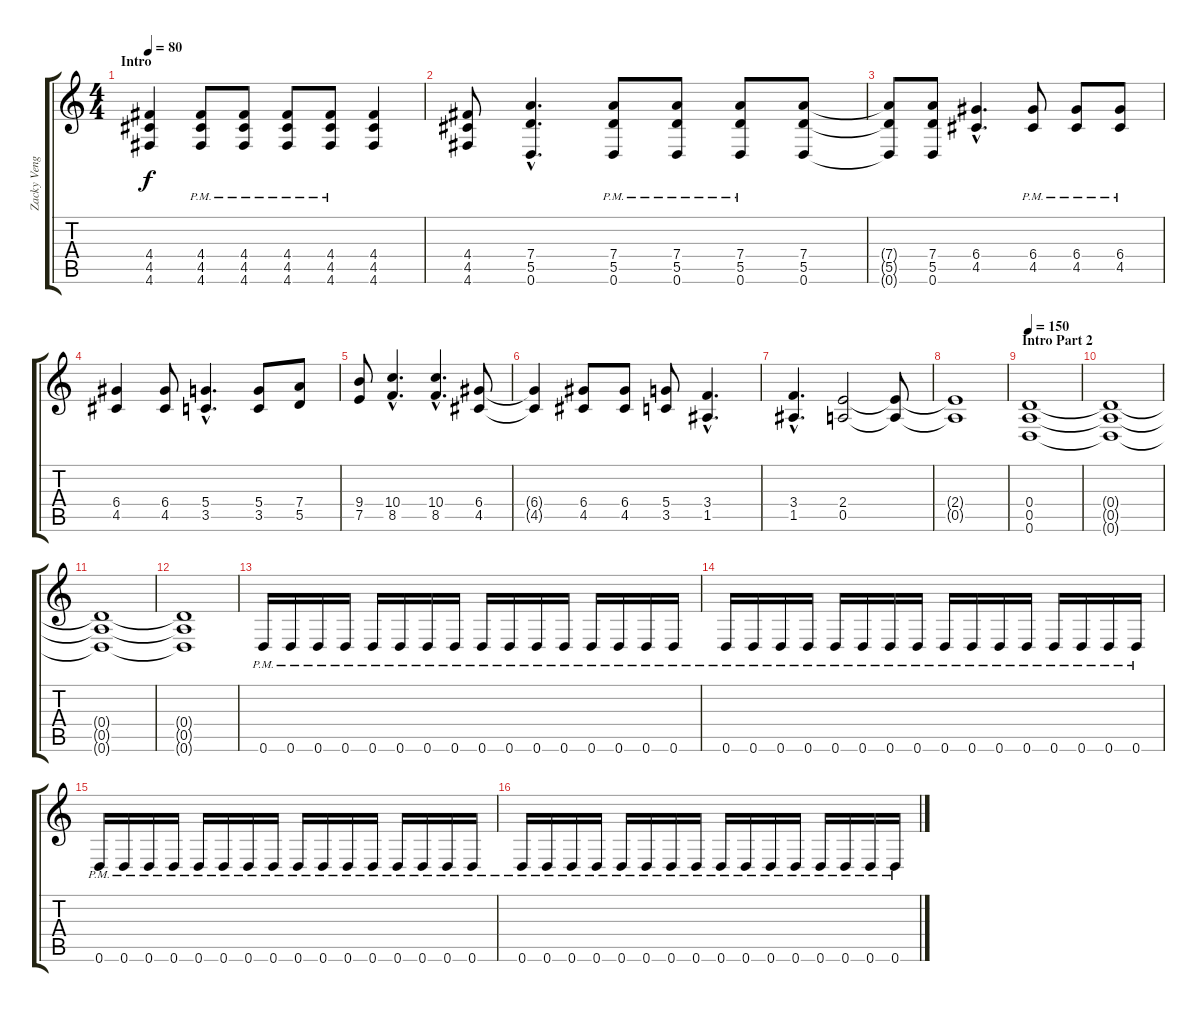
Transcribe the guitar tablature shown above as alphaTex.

\track ("Zacky Vengeance" "Zacky Veng") {instrument overdrivenguitar}
\staff {score tabs}
\tuning (E4 B3 G3 D3 A2 D2) {hide}
\ts (4 4)
\section ("" "Intro")
\tempo 80
\clef g2
\ks c
(4.4 4.5 4.6).4{dy f volume 13 instrument overdrivenguitar} (4.4{pm} 4.5{pm} 4.6{pm}).8 (4.4{pm} 4.5{pm} 4.6{pm}).8 (4.4{pm} 4.5 4.6{pm}).8 (4.4{pm} 4.5{pm} 4.6{pm}).8 (4.4 4.5 4.6).4 |
(4.4 4.5 4.6).8 (7.4{hac} 5.5{hac} 0.6{hac}).4{d} (7.4{pm} 5.5{pm} 0.6{pm}).8 (7.4{pm} 5.5{pm} 0.6{pm}).8 (7.4{pm} 5.5{pm} 0.6{pm}).8 (7.4 5.5 0.6).8 |
(7.4{t} 5.5{t} 0.6{t}).8 (7.4 5.5 0.6).8 (6.4{hac} 4.5{hac}).4{d} (6.4{pm} 4.5{pm}).8 (6.4{pm} 4.5{pm}).8 (6.4{pm} 4.5{pm}).8 |
(6.4 4.5).4 (6.4 4.5).8 (5.4{hac} 3.5{hac}).4{d} (5.4 3.5).8 (7.4 5.5).8 |
(9.4 7.5).8 (10.4{hac} 8.5{hac}).4{d} (10.4{hac} 8.5{hac}).4{d} (6.4 4.5).8 |
(6.4{t} 4.5{t}).4 (6.4 4.5).8 (6.4 4.5).8 (5.4 3.5).8 (3.4{hac} 1.5{hac}).4{d} |
(3.4{hac} 1.5{hac}).4{d} (2.4 0.5).2 (2.4{t} 0.5{t}).8 |
(2.4{t} 0.5{t}).1 |
\section ("" "Intro Part 2")
\tempo 150
(0.4 0.5 0.6).1{volume 16} |
(0.4{t} 0.5{t} 0.6{t}).1 |
(0.4{t} 0.5{t} 0.6{t}).1 |
(0.4{t} 0.5{t} 0.6{t}).1 |
0.6{pm}.16 0.6{pm}.16 0.6{pm}.16 0.6{pm}.16 0.6{pm}.16 0.6{pm}.16 0.6{pm}.16 0.6{pm}.16 0.6{pm}.16 0.6{pm}.16 0.6{pm}.16 0.6{pm}.16 0.6{pm}.16 0.6{pm}.16 0.6{pm}.16 0.6{pm}.16 |
0.6{pm}.16 0.6{pm}.16 0.6{pm}.16 0.6{pm}.16 0.6{pm}.16 0.6{pm}.16 0.6{pm}.16 0.6{pm}.16 0.6{pm}.16 0.6{pm}.16 0.6{pm}.16 0.6{pm}.16 0.6{pm}.16 0.6{pm}.16 0.6{pm}.16 0.6{pm}.16 |
0.6{pm}.16 0.6{pm}.16 0.6{pm}.16 0.6{pm}.16 0.6{pm}.16 0.6{pm}.16 0.6{pm}.16 0.6{pm}.16 0.6{pm}.16 0.6{pm}.16 0.6{pm}.16 0.6{pm}.16 0.6{pm}.16 0.6{pm}.16 0.6{pm}.16 0.6{pm}.16 |
0.6{pm}.16 0.6{pm}.16 0.6{pm}.16 0.6{pm}.16 0.6{pm}.16 0.6{pm}.16 0.6{pm}.16 0.6{pm}.16 0.6{pm}.16 0.6{pm}.16 0.6{pm}.16 0.6{pm}.16 0.6{pm}.16 0.6{pm}.16 0.6{pm}.16 0.6{pm}.16
